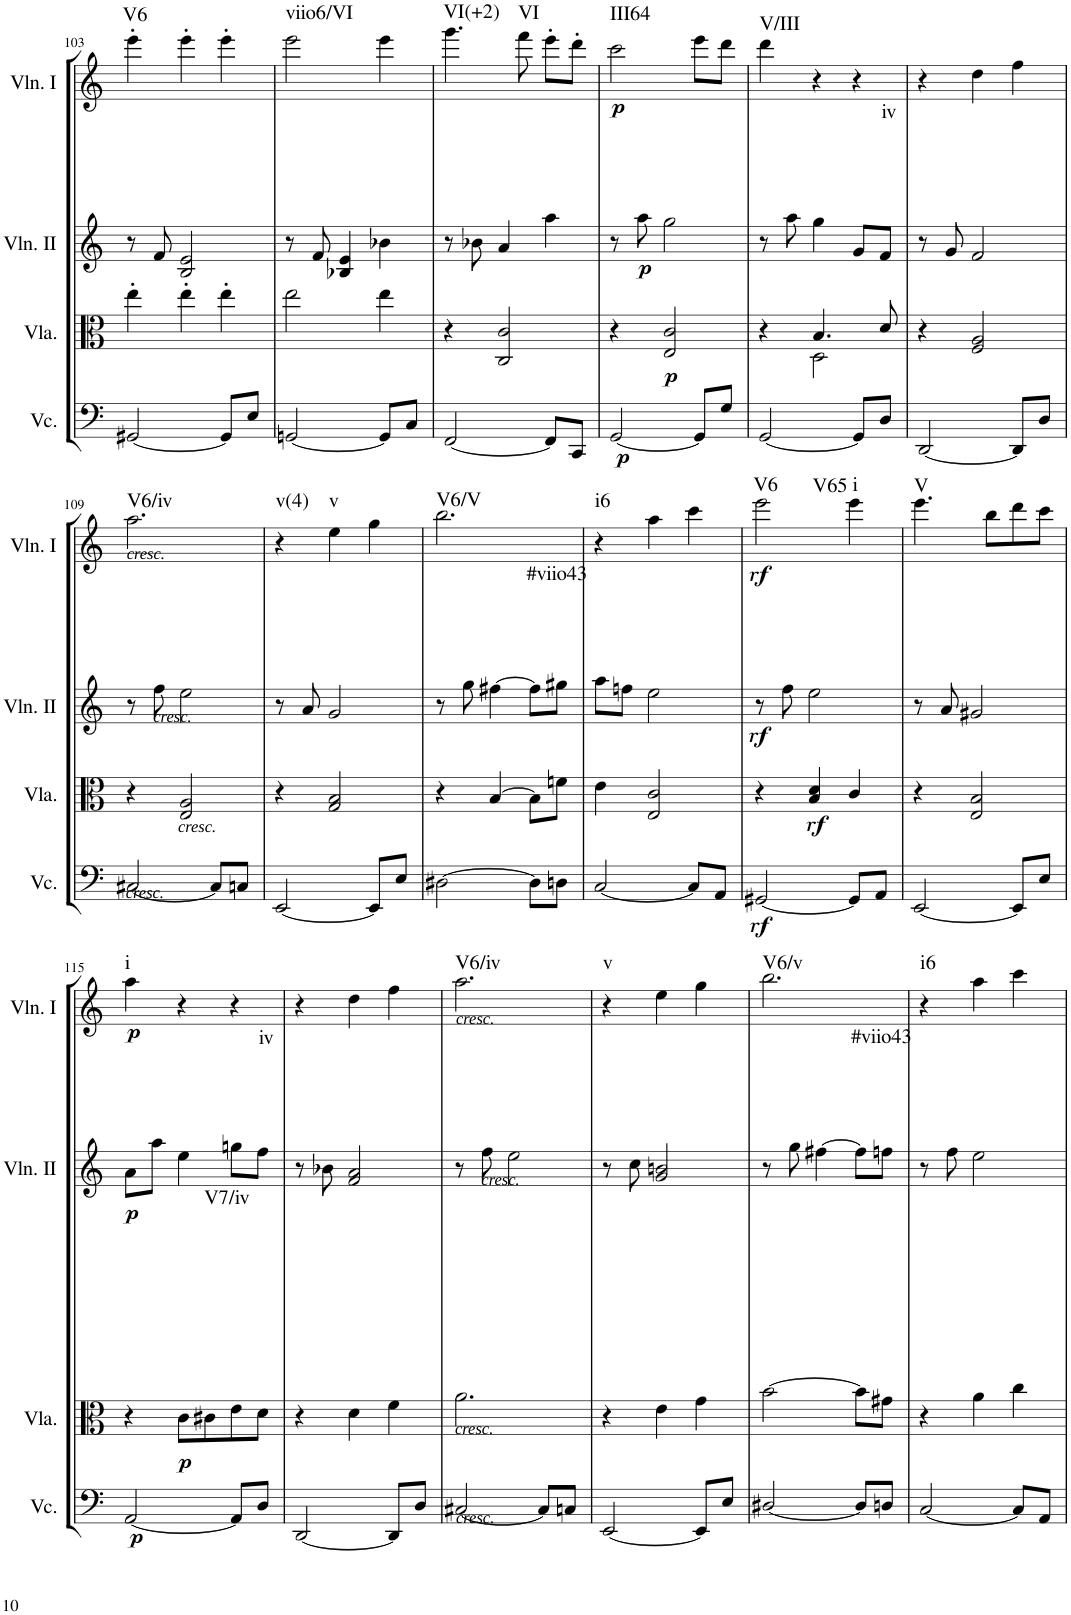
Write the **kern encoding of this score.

**kern	**dynam	**kern	**dynam	**harte	**kern	**dynam	**harte	**kern	**dynam	**harte
*part4	*part4	*part3	*part3	*part3	*part2	*part2	*part2	*part1	*part1	*part1
*staff4	*staff4	*staff3	*staff3	*	*staff2	*staff2	*	*staff1	*staff1	*
*I"Violoncello	*	*I"Viola	*	*	*I"Violin II	*	*	*I"Violin I	*	*
*I'Vc.	*	*I'Vla.	*	*	*I'Vln. II	*	*	*I'Vln. I	*	*
!!LO:PB:g=z
*clefF4	*	*clefC3	*	*	*clefG2	*	*	*clefG2	*	*
*k[]	*	*k[]	*	*	*k[]	*	*	*k[]	*	*
*M3/4	*	*M3/4	*	*	*M3/4	*	*	*M3/4	*	*
=103	=103	=103	=103	=103	=103	=103	=103	=103	=103	=103
!	!	!	!	!	!	!	!	!	!	!LO:H:kt=V6
[2GG#X/	.	4ee'\	.	.	8r	.	.	4eee'\	.	N
.	.	.	.	.	8f/	.	.	.	.	.
.	.	4ee'\	.	.	2B/ 2e/	.	.	4eee'\	.	.
8GG#/L]	.	4ee'\	.	.	.	.	.	4eee'\	.	.
8E/J	.	.	.	.	.	.	.	.	.	.
=104	=104	=104	=104	=104	=104	=104	=104	=104	=104	=104
!	!	!	!	!	!	!	!	!	!	!LO:H:kt=viio6/VI
[2GGn/	.	2ee\	.	.	8r	.	.	2eee\	.	N
.	.	.	.	.	8f/	.	.	.	.	.
.	.	.	.	.	4B-X/ 4e/	.	.	.	.	.
8GG/L]	.	4ee\	.	.	4b-X\	.	.	4eee\	.	.
8C/J	.	.	.	.	.	.	.	.	.	.
=105	=105	=105	=105	=105	=105	=105	=105	=105	=105	=105
!	!	!	!	!	!	!	!	!	!	!LO:H:kt=VI(+2)
[2FF/	.	4r	.	.	8r	.	.	4.ggg\	.	N
.	.	.	.	.	8b-X\	.	.	.	.	.
.	.	2C/ 2c/	.	.	4a/	.	.	.	.	.
!	!	!	!	!	!	!	!	!	!	!LO:H:kt=VI
.	.	.	.	.	.	.	.	8fff\	.	N
8FF/L]	.	.	.	.	4aa\	.	.	8eee'\L	.	.
8CC/J	.	.	.	.	.	.	.	8ddd'\J	.	.
=106	=106	=106	=106	=106	=106	=106	=106	=106	=106	=106
!	!LO:DY:b	!	!	!	!	!	!	!	!LO:DY:b	!LO:H:kt=III64
[2GG/	p	4r	.	.	8r	.	.	2ccc\	p	N
!	!	!	!	!	!	!LO:DY:b	!	!	!	!
.	.	.	.	.	8aa\	p	.	.	.	.
!	!	!	!LO:DY:b	!	!	!	!	!	!	!
.	.	2E/ 2c/	p	.	2gg\	.	.	.	.	.
8GG/L]	.	.	.	.	.	.	.	8eee\L	.	.
8G/J	.	.	.	.	.	.	.	8ddd\J	.	.
=107	=107	=107	=107	=107	=107	=107	=107	=107	=107	=107
*	*	*^	*	*	*	*	*	*	*	*
!	!	!	!	!	!	!	!	!	!	!	!LO:H:kt=V/III
[2GG/	.	4r	4ryy	.	.	8r	.	.	4ddd\	.	N
.	.	.	.	.	.	8aa\	.	.	.	.	.
.	.	4.B/	2D\	.	.	4gg\	.	.	4r	.	.
8GG/L]	.	.	.	.	.	8g/L	.	.	4r	.	.
!	!	!	!	!	!	!	!	!LO:H:kt=iv	!	!	!
8D/J	.	8d/	.	.	.	8f/J	.	N	.	.	.
*	*	*v	*v	*	*	*	*	*	*	*	*
=108	=108	=108	=108	=108	=108	=108	=108	=108	=108	=108
[2DD/	.	4r	.	.	8r	.	.	4r	.	.
.	.	.	.	.	8g/	.	.	.	.	.
.	.	2F/ 2A/	.	.	2f/	.	.	4dd\	.	.
8DD/L]	.	.	.	.	.	.	.	4ff\	.	.
8D/J	.	.	.	.	.	.	.	.	.	.
!!LO:LB:g=z
=109	=109	=109	=109	=109	=109	=109	=109	=109	=109	=109
!	!	!	!	!	!	!	!	!LO:TX:a:i:t=cresc.	!	!
!LO:TX:a:i:t=cresc.	!	!	!	!	!	!	!	!	!	!LO:H:kt=V6/iv
[2C#X/	.	4r	.	.	8r	.	.	2.aa\	.	N
!	!	!	!	!	!LO:TX:a:i:t=cresc.	!	!	!	!	!
.	.	.	.	.	8ff\	.	.	.	.	.
!	!	!LO:TX:b:i:t=cresc.	!	!	!	!	!	!	!	!
.	.	2E/ 2A/	.	.	2ee\	.	.	.	.	.
8C#/L]	.	.	.	.	.	.	.	.	.	.
8Cn/J	.	.	.	.	.	.	.	.	.	.
=110	=110	=110	=110	=110	=110	=110	=110	=110	=110	=110
!	!	!	!	!	!	!	!	!	!	!LO:H:kt=v(4)
[2EE/	.	4r	.	.	8r	.	.	4r	.	N
.	.	.	.	.	8a/	.	.	.	.	.
!	!	!	!	!	!	!	!	!	!	!LO:H:kt=v
.	.	2G/ 2B/	.	.	2g/	.	.	4ee\	.	N
8EE/L]	.	.	.	.	.	.	.	4gg\	.	.
8E/J	.	.	.	.	.	.	.	.	.	.
=111	=111	=111	=111	=111	=111	=111	=111	=111	=111	=111
!	!	!	!	!	!	!	!	!	!	!LO:H:kt=V6/V
[2D#X\	.	4r	.	.	8r	.	.	2.bb\	.	N
.	.	.	.	.	8gg\	.	.	.	.	.
.	.	[4B/	.	.	[4ff#X\	.	.	.	.	.
8D#\L]	.	8B\L]	.	.	8ff#\L]	.	.	.	.	.
!	!	!	!	!	!	!	!LO:H:kt=#viio43	!	!	!
8Dn\J	.	8fn\J	.	.	8gg#X\J	.	N	.	.	.
=112	=112	=112	=112	=112	=112	=112	=112	=112	=112	=112
!	!	!	!	!	!	!	!	!	!	!LO:H:kt=i6
[2C/	.	4e\	.	.	8aa\L	.	.	4r	.	N
.	.	.	.	.	8ffn\J	.	.	.	.	.
.	.	2E/ 2c/	.	.	2ee\	.	.	4aa\	.	.
8C/L]	.	.	.	.	.	.	.	4ccc\	.	.
8AA/J	.	.	.	.	.	.	.	.	.	.
=113	=113	=113	=113	=113	=113	=113	=113	=113	=113	=113
!	!LO:DY:b	!	!	!	!	!LO:DY:b	!	!	!LO:DY:b	!LO:H:n=1:kt=V6
!	!	!	!	!	!	!	!	!	!	!LO:H:n=2:kt=V65
[2GG#X/	rf	4r	.	.	8r	rf	.	2eee\	rf	N N
.	.	.	.	.	8ff\	.	.	.	.	.
!	!	!	!LO:DY:b	!	!	!	!	!	!	!
.	.	4B/ 4d/	rf	.	2ee\	.	.	.	.	.
!	!	!	!	!	!	!	!	!	!	!LO:H:kt=i
8GG#/L]	.	4c/	.	.	.	.	.	4eee\	.	N
8AA/J	.	.	.	.	.	.	.	.	.	.
=114	=114	=114	=114	=114	=114	=114	=114	=114	=114	=114
!	!	!	!	!	!	!	!	!	!	!LO:H:kt=V
[2EE/	.	4r	.	.	8r	.	.	4.eee\	.	N
.	.	.	.	.	8a/	.	.	.	.	.
.	.	2E/ 2B/	.	.	2g#X/	.	.	.	.	.
.	.	.	.	.	.	.	.	8bb\L	.	.
8EE/L]	.	.	.	.	.	.	.	8ddd\	.	.
8E/J	.	.	.	.	.	.	.	8ccc\J	.	.
!!LO:LB:g=z
=115	=115	=115	=115	=115	=115	=115	=115	=115	=115	=115
!	!LO:DY:b	!	!	!	!	!LO:DY:b	!	!	!LO:DY:b	!LO:H:kt=i
[2AA/	p	4r	.	.	8a\L	p	.	4aa\	p	N
.	.	.	.	.	8aa\J	.	.	.	.	.
!	!	!	!LO:DY:b	!	!	!	!	!	!	!
.	.	8c\L	p	.	4ee\	.	.	4r	.	.
!	!	!	!	!LO:H:kt=V7/iv	!	!	!	!	!	!
.	.	8c#X\	.	N	.	.	.	.	.	.
8AA/L]	.	8e\	.	.	8ggn\L	.	.	4r	.	.
!	!	!	!	!	!	!	!LO:H:kt=iv	!	!	!
8D/J	.	8d\J	.	.	8ff\J	.	N	.	.	.
=116	=116	=116	=116	=116	=116	=116	=116	=116	=116	=116
[2DD/	.	4r	.	.	8r	.	.	4r	.	.
.	.	.	.	.	8b-X\	.	.	.	.	.
.	.	4d\	.	.	2f/ 2a/	.	.	4dd\	.	.
8DD/L]	.	4f\	.	.	.	.	.	4ff\	.	.
8D/J	.	.	.	.	.	.	.	.	.	.
=117	=117	=117	=117	=117	=117	=117	=117	=117	=117	=117
!	!	!	!	!	!	!	!	!LO:TX:a:i:t=cresc.	!	!
!	!	!LO:TX:a:i:t=cresc.	!	!	!	!	!	!	!	!
!LO:TX:a:i:t=cresc.	!	!	!	!	!	!	!	!	!	!LO:H:kt=V6/iv
[2C#X/	.	2.a\	.	.	8r	.	.	2.aa\	.	N
!	!	!	!	!	!LO:TX:a:i:t=cresc.	!	!	!	!	!
.	.	.	.	.	8ff\	.	.	.	.	.
.	.	.	.	.	2ee\	.	.	.	.	.
8C#/L]	.	.	.	.	.	.	.	.	.	.
8Cn/J	.	.	.	.	.	.	.	.	.	.
=118	=118	=118	=118	=118	=118	=118	=118	=118	=118	=118
!	!	!	!	!	!	!	!	!	!	!LO:H:kt=v
[2EE/	.	4r	.	.	8r	.	.	4r	.	N
.	.	.	.	.	8cc\	.	.	.	.	.
.	.	4e\	.	.	2g/ 2bn/	.	.	4ee\	.	.
8EE/L]	.	4g\	.	.	.	.	.	4gg\	.	.
8E/J	.	.	.	.	.	.	.	.	.	.
=119	=119	=119	=119	=119	=119	=119	=119	=119	=119	=119
!	!	!	!	!	!	!	!	!	!	!LO:H:kt=V6/v
[2D#X/	.	[2b\	.	.	8r	.	.	2.bb\	.	N
.	.	.	.	.	8gg\	.	.	.	.	.
.	.	.	.	.	[4ff#X\	.	.	.	.	.
8D#/L]	.	8b\L]	.	.	8ff#\L]	.	.	.	.	.
!	!	!	!	!	!	!	!LO:H:kt=#viio43	!	!	!
8Dn/J	.	8g#X\J	.	.	8ffn\J	.	N	.	.	.
=120	=120	=120	=120	=120	=120	=120	=120	=120	=120	=120
!	!	!	!	!	!	!	!	!	!	!LO:H:kt=i6
[2C/	.	4r	.	.	8r	.	.	4r	.	N
.	.	.	.	.	8ff\	.	.	.	.	.
.	.	4a\	.	.	2ee\	.	.	4aa\	.	.
8C/L]	.	4cc\	.	.	.	.	.	4ccc\	.	.
8AA/J	.	.	.	.	.	.	.	.	.	.
=	=	=	=	=	=	=	=	=	=	=
*-	*-	*-	*-	*-	*-	*-	*-	*-	*-	*-
